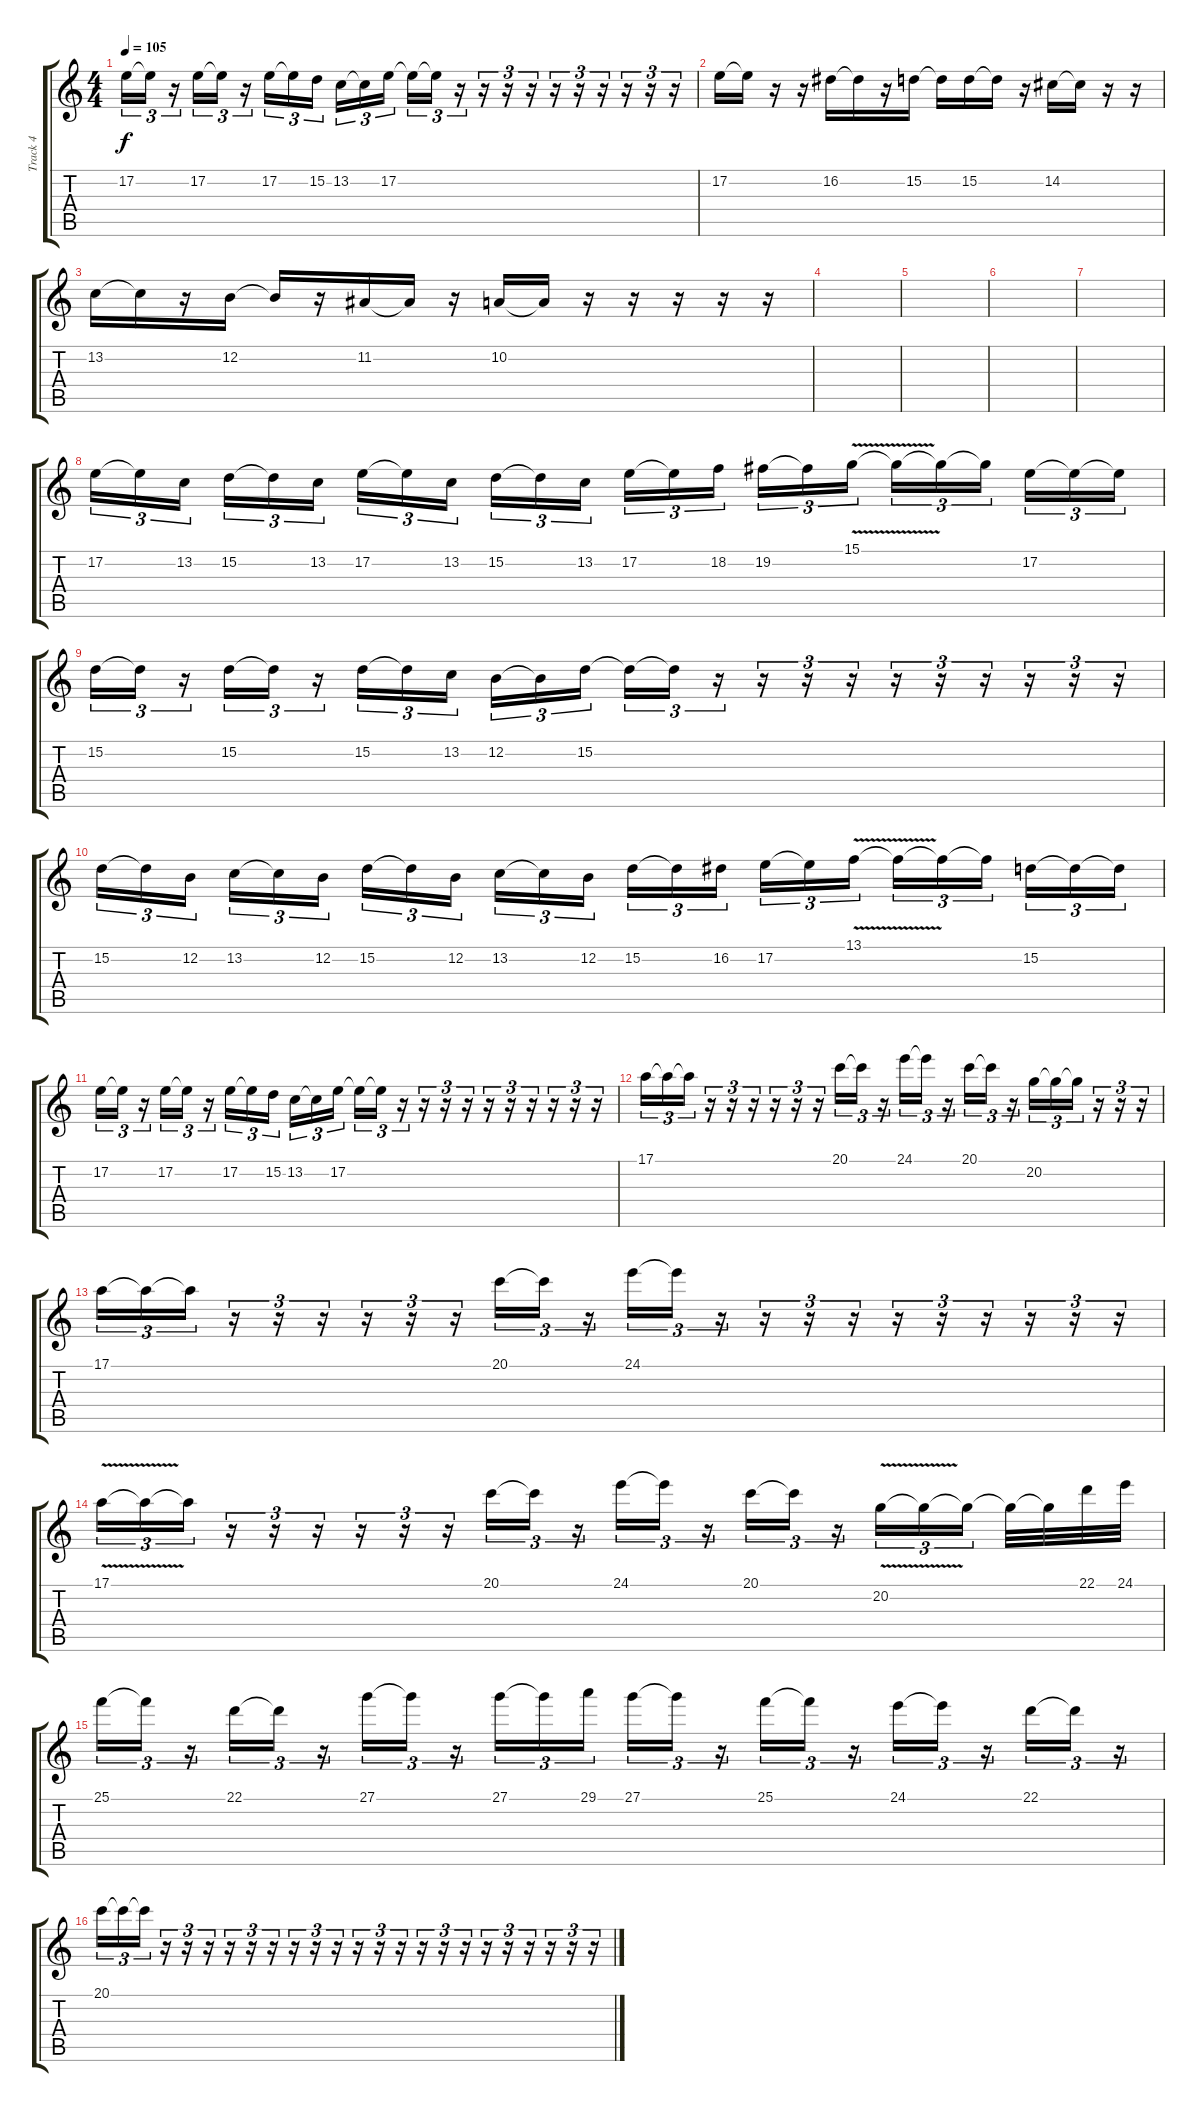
\track ("Track 4" "Track 4") {instrument piccolo}
\staff {score tabs}
\tuning (E4 B3 G3 D3 A2 E2) {hide}
\ts (4 4)
\tempo 105
\clef g2
\ks c
17.2.16{tu (3 2) dy f} 17.2{t}.16{tu (3 2)} r.16{tu (3 2)} 17.2.16{tu (3 2)} 17.2{t}.16{tu (3 2)} r.16{tu (3 2)} 17.2.16{tu (3 2)} 17.2{t}.16{tu (3 2)} 15.2.16{tu (3 2) beam splitsecondary} 13.2.16{tu (3 2)} 13.2{t}.16{tu (3 2)} 17.2.16{tu (3 2)} 17.2{t}.16{tu (3 2)} 17.2{t}.16{tu (3 2)} r.16{tu (3 2)} r.16{tu (3 2)} r.16{tu (3 2)} r.16{tu (3 2)} r.16{tu (3 2)} r.16{tu (3 2)} r.16{tu (3 2)} r.16{tu (3 2)} r.16{tu (3 2)} r.16{tu (3 2)} |
17.2.16 17.2{t}.16 r.16 r.16 16.2.16 16.2{t}.16 r.16 15.2.16 15.2{t}.16 15.2.16 15.2{t}.16 r.16 14.2.16 14.2{t}.16 r.16 r.16 |
13.2.16 13.2{t}.16 r.16 12.2.16 12.2{t}.16 r.16 11.2.16 11.2{t}.16 r.16 10.2.16 10.2{t}.16 r.16 r.16 r.16 r.16 r.16 |
|
|
|
|
17.2.16{tu (3 2)} 17.2{t}.16{tu (3 2)} 13.2.16{tu (3 2) beam splitsecondary} 15.2.16{tu (3 2)} 15.2{t}.16{tu (3 2)} 13.2.16{tu (3 2)} 17.2.16{tu (3 2)} 17.2{t}.16{tu (3 2)} 13.2.16{tu (3 2) beam splitsecondary} 15.2.16{tu (3 2)} 15.2{t}.16{tu (3 2)} 13.2.16{tu (3 2)} 17.2.16{tu (3 2)} 17.2{t}.16{tu (3 2)} 18.2.16{tu (3 2) beam splitsecondary} 19.2.16{tu (3 2)} 19.2{t}.16{tu (3 2)} 15.1{v}.16{tu (3 2)} 15.1{t}.16{tu (3 2)} 15.1{t}.16{tu (3 2)} 15.1{t}.16{tu (3 2) beam splitsecondary} 17.2.16{tu (3 2)} 17.2{t}.16{tu (3 2)} 17.2{t}.16{tu (3 2)} |
15.2.16{tu (3 2)} 15.2{t}.16{tu (3 2)} r.16{tu (3 2)} 15.2.16{tu (3 2)} 15.2{t}.16{tu (3 2)} r.16{tu (3 2)} 15.2.16{tu (3 2)} 15.2{t}.16{tu (3 2)} 13.2.16{tu (3 2) beam splitsecondary} 12.2.16{tu (3 2)} 12.2{t}.16{tu (3 2)} 15.2.16{tu (3 2)} 15.2{t}.16{tu (3 2)} 15.2{t}.16{tu (3 2)} r.16{tu (3 2)} r.16{tu (3 2)} r.16{tu (3 2)} r.16{tu (3 2)} r.16{tu (3 2)} r.16{tu (3 2)} r.16{tu (3 2)} r.16{tu (3 2)} r.16{tu (3 2)} r.16{tu (3 2)} |
15.2.16{tu (3 2)} 15.2{t}.16{tu (3 2)} 12.2.16{tu (3 2) beam splitsecondary} 13.2.16{tu (3 2)} 13.2{t}.16{tu (3 2)} 12.2.16{tu (3 2)} 15.2.16{tu (3 2)} 15.2{t}.16{tu (3 2)} 12.2.16{tu (3 2) beam splitsecondary} 13.2.16{tu (3 2)} 13.2{t}.16{tu (3 2)} 12.2.16{tu (3 2)} 15.2.16{tu (3 2)} 15.2{t}.16{tu (3 2)} 16.2.16{tu (3 2) beam splitsecondary} 17.2.16{tu (3 2)} 17.2{t}.16{tu (3 2)} 13.1{v}.16{tu (3 2)} 13.1{t}.16{tu (3 2)} 13.1{t}.16{tu (3 2)} 13.1{t}.16{tu (3 2) beam splitsecondary} 15.2.16{tu (3 2)} 15.2{t}.16{tu (3 2)} 15.2{t}.16{tu (3 2)} |
17.2.16{tu (3 2)} 17.2{t}.16{tu (3 2)} r.16{tu (3 2)} 17.2.16{tu (3 2)} 17.2{t}.16{tu (3 2)} r.16{tu (3 2)} 17.2.16{tu (3 2)} 17.2{t}.16{tu (3 2)} 15.2.16{tu (3 2) beam splitsecondary} 13.2.16{tu (3 2)} 13.2{t}.16{tu (3 2)} 17.2.16{tu (3 2)} 17.2{t}.16{tu (3 2)} 17.2{t}.16{tu (3 2)} r.16{tu (3 2)} r.16{tu (3 2)} r.16{tu (3 2)} r.16{tu (3 2)} r.16{tu (3 2)} r.16{tu (3 2)} r.16{tu (3 2)} r.16{tu (3 2)} r.16{tu (3 2)} r.16{tu (3 2)} |
17.1.16{tu (3 2)} 17.1{t}.16{tu (3 2)} 17.1{t}.16{tu (3 2)} r.16{tu (3 2)} r.16{tu (3 2)} r.16{tu (3 2)} r.16{tu (3 2)} r.16{tu (3 2)} r.16{tu (3 2)} 20.1.16{tu (3 2)} 20.1{t}.16{tu (3 2)} r.16{tu (3 2)} 24.1.16{tu (3 2)} 24.1{t}.16{tu (3 2)} r.16{tu (3 2)} 20.1.16{tu (3 2)} 20.1{t}.16{tu (3 2)} r.16{tu (3 2)} 20.2.16{tu (3 2)} 20.2{t}.16{tu (3 2)} 20.2{t}.16{tu (3 2)} r.16{tu (3 2)} r.16{tu (3 2)} r.16{tu (3 2)} |
17.1.16{tu (3 2)} 17.1{t}.16{tu (3 2)} 17.1{t}.16{tu (3 2)} r.16{tu (3 2)} r.16{tu (3 2)} r.16{tu (3 2)} r.16{tu (3 2)} r.16{tu (3 2)} r.16{tu (3 2)} 20.1.16{tu (3 2)} 20.1{t}.16{tu (3 2)} r.16{tu (3 2)} 24.1.16{tu (3 2)} 24.1{t}.16{tu (3 2)} r.16{tu (3 2)} r.16{tu (3 2)} r.16{tu (3 2)} r.16{tu (3 2)} r.16{tu (3 2)} r.16{tu (3 2)} r.16{tu (3 2)} r.16{tu (3 2)} r.16{tu (3 2)} r.16{tu (3 2)} |
17.1{v}.16{tu (3 2)} 17.1{t}.16{tu (3 2)} 17.1{t}.16{tu (3 2)} r.16{tu (3 2)} r.16{tu (3 2)} r.16{tu (3 2)} r.16{tu (3 2)} r.16{tu (3 2)} r.16{tu (3 2)} 20.1.16{tu (3 2)} 20.1{t}.16{tu (3 2)} r.16{tu (3 2)} 24.1.16{tu (3 2)} 24.1{t}.16{tu (3 2)} r.16{tu (3 2)} 20.1.16{tu (3 2)} 20.1{t}.16{tu (3 2)} r.16{tu (3 2)} 20.2{v}.16{tu (3 2)} 20.2{t}.16{tu (3 2)} 20.2{t}.16{tu (3 2) beam splitsecondary} 20.2{t}.32 20.2{t}.32 22.1.32 24.1.32 |
25.1.16{tu (3 2)} 25.1{t}.16{tu (3 2)} r.16{tu (3 2)} 22.1.16{tu (3 2)} 22.1{t}.16{tu (3 2)} r.16{tu (3 2)} 27.1.16{tu (3 2)} 27.1{t}.16{tu (3 2)} r.16{tu (3 2)} 27.1.16{tu (3 2)} 27.1{t}.16{tu (3 2)} 29.1.16{tu (3 2)} 27.1.16{tu (3 2)} 27.1{t}.16{tu (3 2)} r.16{tu (3 2)} 25.1.16{tu (3 2)} 25.1{t}.16{tu (3 2)} r.16{tu (3 2)} 24.1.16{tu (3 2)} 24.1{t}.16{tu (3 2)} r.16{tu (3 2)} 22.1.16{tu (3 2)} 22.1{t}.16{tu (3 2)} r.16{tu (3 2)} |
20.1.16{tu (3 2)} 20.1{t}.16{tu (3 2)} 20.1{t}.16{tu (3 2)} r.16{tu (3 2)} r.16{tu (3 2)} r.16{tu (3 2)} r.16{tu (3 2)} r.16{tu (3 2)} r.16{tu (3 2)} r.16{tu (3 2)} r.16{tu (3 2)} r.16{tu (3 2)} r.16{tu (3 2)} r.16{tu (3 2)} r.16{tu (3 2)} r.16{tu (3 2)} r.16{tu (3 2)} r.16{tu (3 2)} r.16{tu (3 2)} r.16{tu (3 2)} r.16{tu (3 2)} r.16{tu (3 2)} r.16{tu (3 2)} r.16{tu (3 2)}
